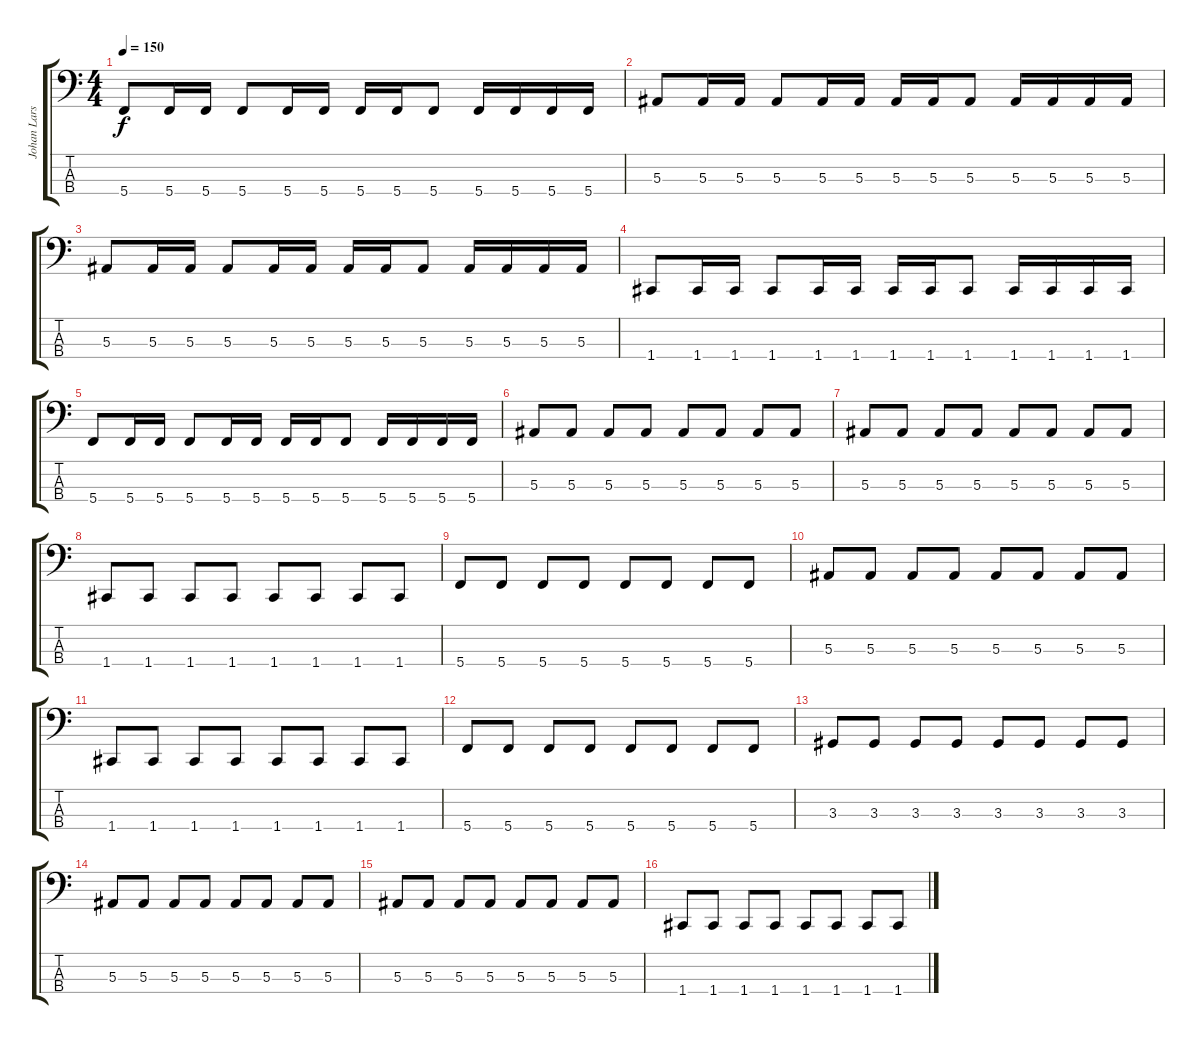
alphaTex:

\track ("Johan Larsson" "Johan Lars") {instrument electricbassfinger}
\staff {score tabs}
\tuning (Eb2 Bb1 F1 C1) {hide}
\ts (4 4)
\tempo 150
\clef f4
\ks c
5.4.8{dy f} 5.4.16 5.4.16 5.4.8 5.4.16 5.4.16 5.4.16 5.4.16 5.4.8 5.4.16 5.4.16 5.4.16 5.4.16 |
5.3.8 5.3.16 5.3.16 5.3.8 5.3.16 5.3.16 5.3.16 5.3.16 5.3.8 5.3.16 5.3.16 5.3.16 5.3.16 |
5.3.8 5.3.16 5.3.16 5.3.8 5.3.16 5.3.16 5.3.16 5.3.16 5.3.8 5.3.16 5.3.16 5.3.16 5.3.16 |
1.4.8 1.4.16 1.4.16 1.4.8 1.4.16 1.4.16 1.4.16 1.4.16 1.4.8 1.4.16 1.4.16 1.4.16 1.4.16 |
5.4.8 5.4.16 5.4.16 5.4.8 5.4.16 5.4.16 5.4.16 5.4.16 5.4.8 5.4.16 5.4.16 5.4.16 5.4.16 |
5.3.8 5.3.8 5.3.8 5.3.8 5.3.8 5.3.8 5.3.8 5.3.8 |
5.3.8 5.3.8 5.3.8 5.3.8 5.3.8 5.3.8 5.3.8 5.3.8 |
1.4.8 1.4.8 1.4.8 1.4.8 1.4.8 1.4.8 1.4.8 1.4.8 |
5.4.8 5.4.8 5.4.8 5.4.8 5.4.8 5.4.8 5.4.8 5.4.8 |
5.3.8 5.3.8 5.3.8 5.3.8 5.3.8 5.3.8 5.3.8 5.3.8 |
1.4.8 1.4.8 1.4.8 1.4.8 1.4.8 1.4.8 1.4.8 1.4.8 |
5.4.8 5.4.8 5.4.8 5.4.8 5.4.8 5.4.8 5.4.8 5.4.8 |
3.3.8 3.3.8 3.3.8 3.3.8 3.3.8 3.3.8 3.3.8 3.3.8 |
5.3.8 5.3.8 5.3.8 5.3.8 5.3.8 5.3.8 5.3.8 5.3.8 |
5.3.8 5.3.8 5.3.8 5.3.8 5.3.8 5.3.8 5.3.8 5.3.8 |
1.4.8 1.4.8 1.4.8 1.4.8 1.4.8 1.4.8 1.4.8 1.4.8
